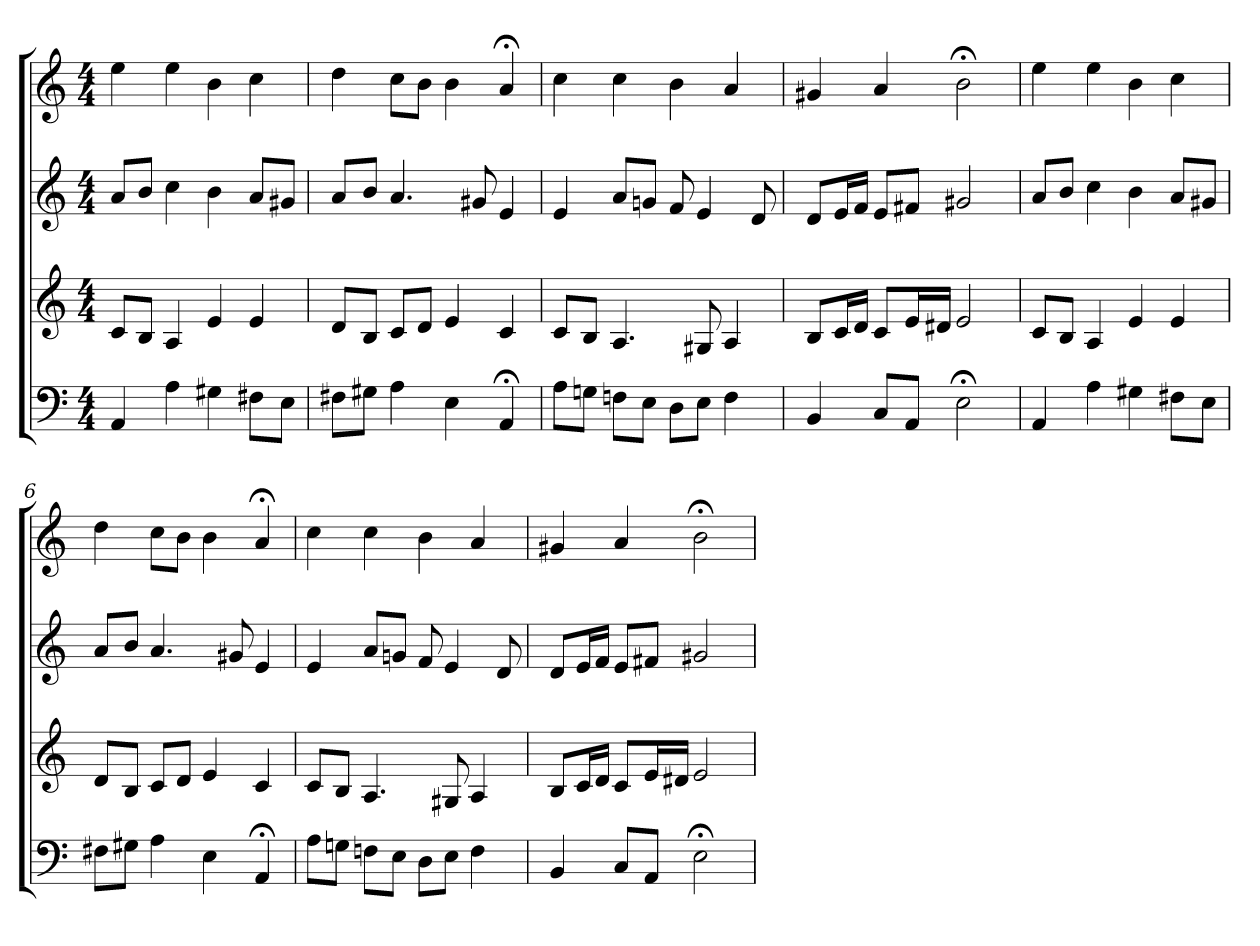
**kern	**kern	**kern	**kern
*part4	*part3	*part2	*part1
*staff4	*staff3	*staff2	*staff1
*clefF4	*clefG2	*clefG2	*clefG2
*M4/4	*M4/4	*M4/4	*M4/4
=1	=1	=1	=1
4AA	8c/L	8a/L	4ee
.	8B/J	8b/J	.
4A	4A	4cc	4ee
4G#X	4e	4b	4b
8F#X\L	4e	8a/L	4cc
8E\J	.	8g#X/J	.
=2	=2	=2	=2
8F#X\L	8d/L	8a/L	4dd
8G#X\J	8B/J	8b/J	.
4A	8c/L	4.a	8cc\L
.	8d/J	.	8b\J
4E	4e	.	4b
.	.	8g#X	.
4AA;<	4c	4e	4a;<
=3	=3	=3	=3
8A\L	8c/L	4e	4cc
8Gn\J	8B/J	.	.
8Fn\L	4.A	8a/L	4cc
8E\J	.	8gn/J	.
8D\L	.	8f	4b
8E\J	8G#X	4e	.
4F	4A	.	4a
.	.	8d	.
=4	=4	=4	=4
4BB	8B/L	8d/L	4g#X
.	16c/L	16e/L	.
.	16d/JJ	16f/JJ	.
8C/L	8c/L	8e/L	4a
8AA/J	16e/L	8f#X/J	.
.	16d#X/JJ	.	.
2E;<	2e	2g#X	2b;<
=5	=5	=5	=5
4AA	8c/L	8a/L	4ee
.	8B/J	8b/J	.
4A	4A	4cc	4ee
4G#X	4e	4b	4b
8F#X\L	4e	8a/L	4cc
8E\J	.	8g#X/J	.
=6	=6	=6	=6
8F#X\L	8d/L	8a/L	4dd
8G#X\J	8B/J	8b/J	.
4A	8c/L	4.a	8cc\L
.	8d/J	.	8b\J
4E	4e	.	4b
.	.	8g#X	.
4AA;<	4c	4e	4a;<
=7	=7	=7	=7
8A\L	8c/L	4e	4cc
8Gn\J	8B/J	.	.
8Fn\L	4.A	8a/L	4cc
8E\J	.	8gn/J	.
8D\L	.	8f	4b
8E\J	8G#X	4e	.
4F	4A	.	4a
.	.	8d	.
=8	=8	=8	=8
4BB	8B/L	8d/L	4g#X
.	16c/L	16e/L	.
.	16d/JJ	16f/JJ	.
8C/L	8c/L	8e/L	4a
8AA/J	16e/L	8f#X/J	.
.	16d#X/JJ	.	.
2E;<	2e	2g#X	2b;<
=	=	=	=
*-	*-	*-	*-
